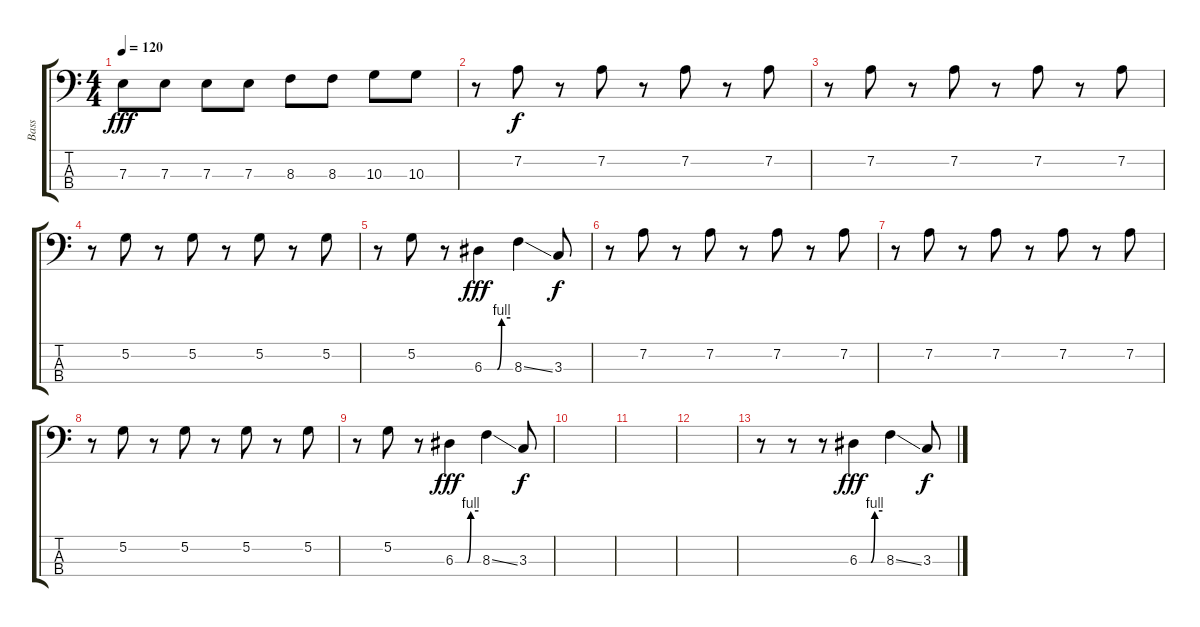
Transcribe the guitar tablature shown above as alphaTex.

\track ("Bass" "Bass") {instrument electricbasspick}
\staff {score tabs}
\tuning (G2 D2 A1 E1) {hide}
\ts (4 4)
\tempo 120
\clef f4
\ks c
7.3.8{dy fff} 7.3.8 7.3.8 7.3.8 8.3.8 8.3.8 10.3.8 10.3.8 |
r.8 7.2.8{dy f} r.8 7.2.8 r.8 7.2.8 r.8 7.2.8 |
r.8 7.2.8 r.8 7.2.8 r.8 7.2.8 r.8 7.2.8 |
r.8 5.2.8 r.8 5.2.8 r.8 5.2.8 r.8 5.2.8 |
r.8 5.2.8 r.8 6.3{be (custom 0 0 30 0 40 4 60 4)}.4{dy fff} 8.3{ss}.4 3.3.8{dy f} |
r.8 7.2.8 r.8 7.2.8 r.8 7.2.8 r.8 7.2.8 |
r.8 7.2.8 r.8 7.2.8 r.8 7.2.8 r.8 7.2.8 |
r.8 5.2.8 r.8 5.2.8 r.8 5.2.8 r.8 5.2.8 |
r.8 5.2.8 r.8 6.3{be (custom 0 0 30 0 40 4 60 4)}.4{dy fff} 8.3{ss}.4 3.3.8{dy f} |
|
|
|
r.8 r.8 r.8 6.3{be (custom 0 0 30 0 40 4 60 4)}.4{dy fff} 8.3{ss}.4 3.3.8{dy f}
